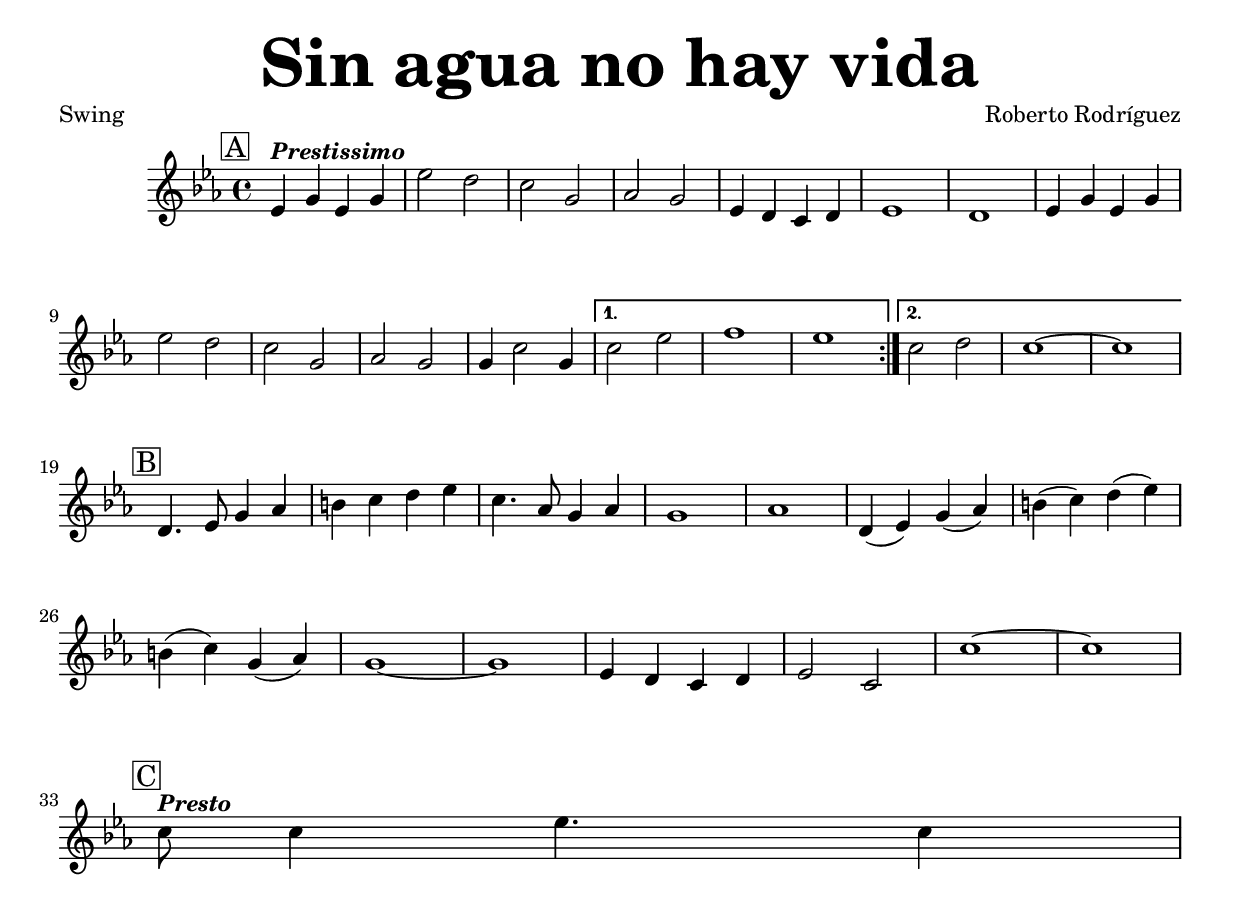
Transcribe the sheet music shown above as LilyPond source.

\include "headers.ly"

\header {
  title = \markup { \abs-fontsize #32 "Sin agua no hay vida" }
  composer = "Roberto Rodríguez"
  poet = "Swing"
}

cifrado =  \chords {
}

melo = \relative c' {
  \key c \minor
  
  \mark \parteA
  
  \repeat volta 2 {
    ees4^\markup { \italic \bold Prestissimo } g ees g | ees'2 d | c g | aes g | ees4 d c d | ees1 d |
    ees4 g ees g | ees'2 d | c g | aes g | g4 c2 g4 | 
  }
  \alternative {
    { c2 ees | f1 | ees | }
    { c2 d | c1~ c | }
  }
  \break
  
  \mark \parteB
  d,4. ees8 g4 aes | b c d ees | c4. aes8 g4 aes | g1 | aes |
  d,4( ees) g( aes) | b( c) d( ees) | b( c) g( aes) | g1~ | g1 |
  ees4 d c d | ees2 c | c'1~ | c |
  \break
  
  \mark \parteC
  c8^\markup { \italic \bold Presto } c4 ees4. c4 |
}

<<
  \cifrado
  \melo
>>